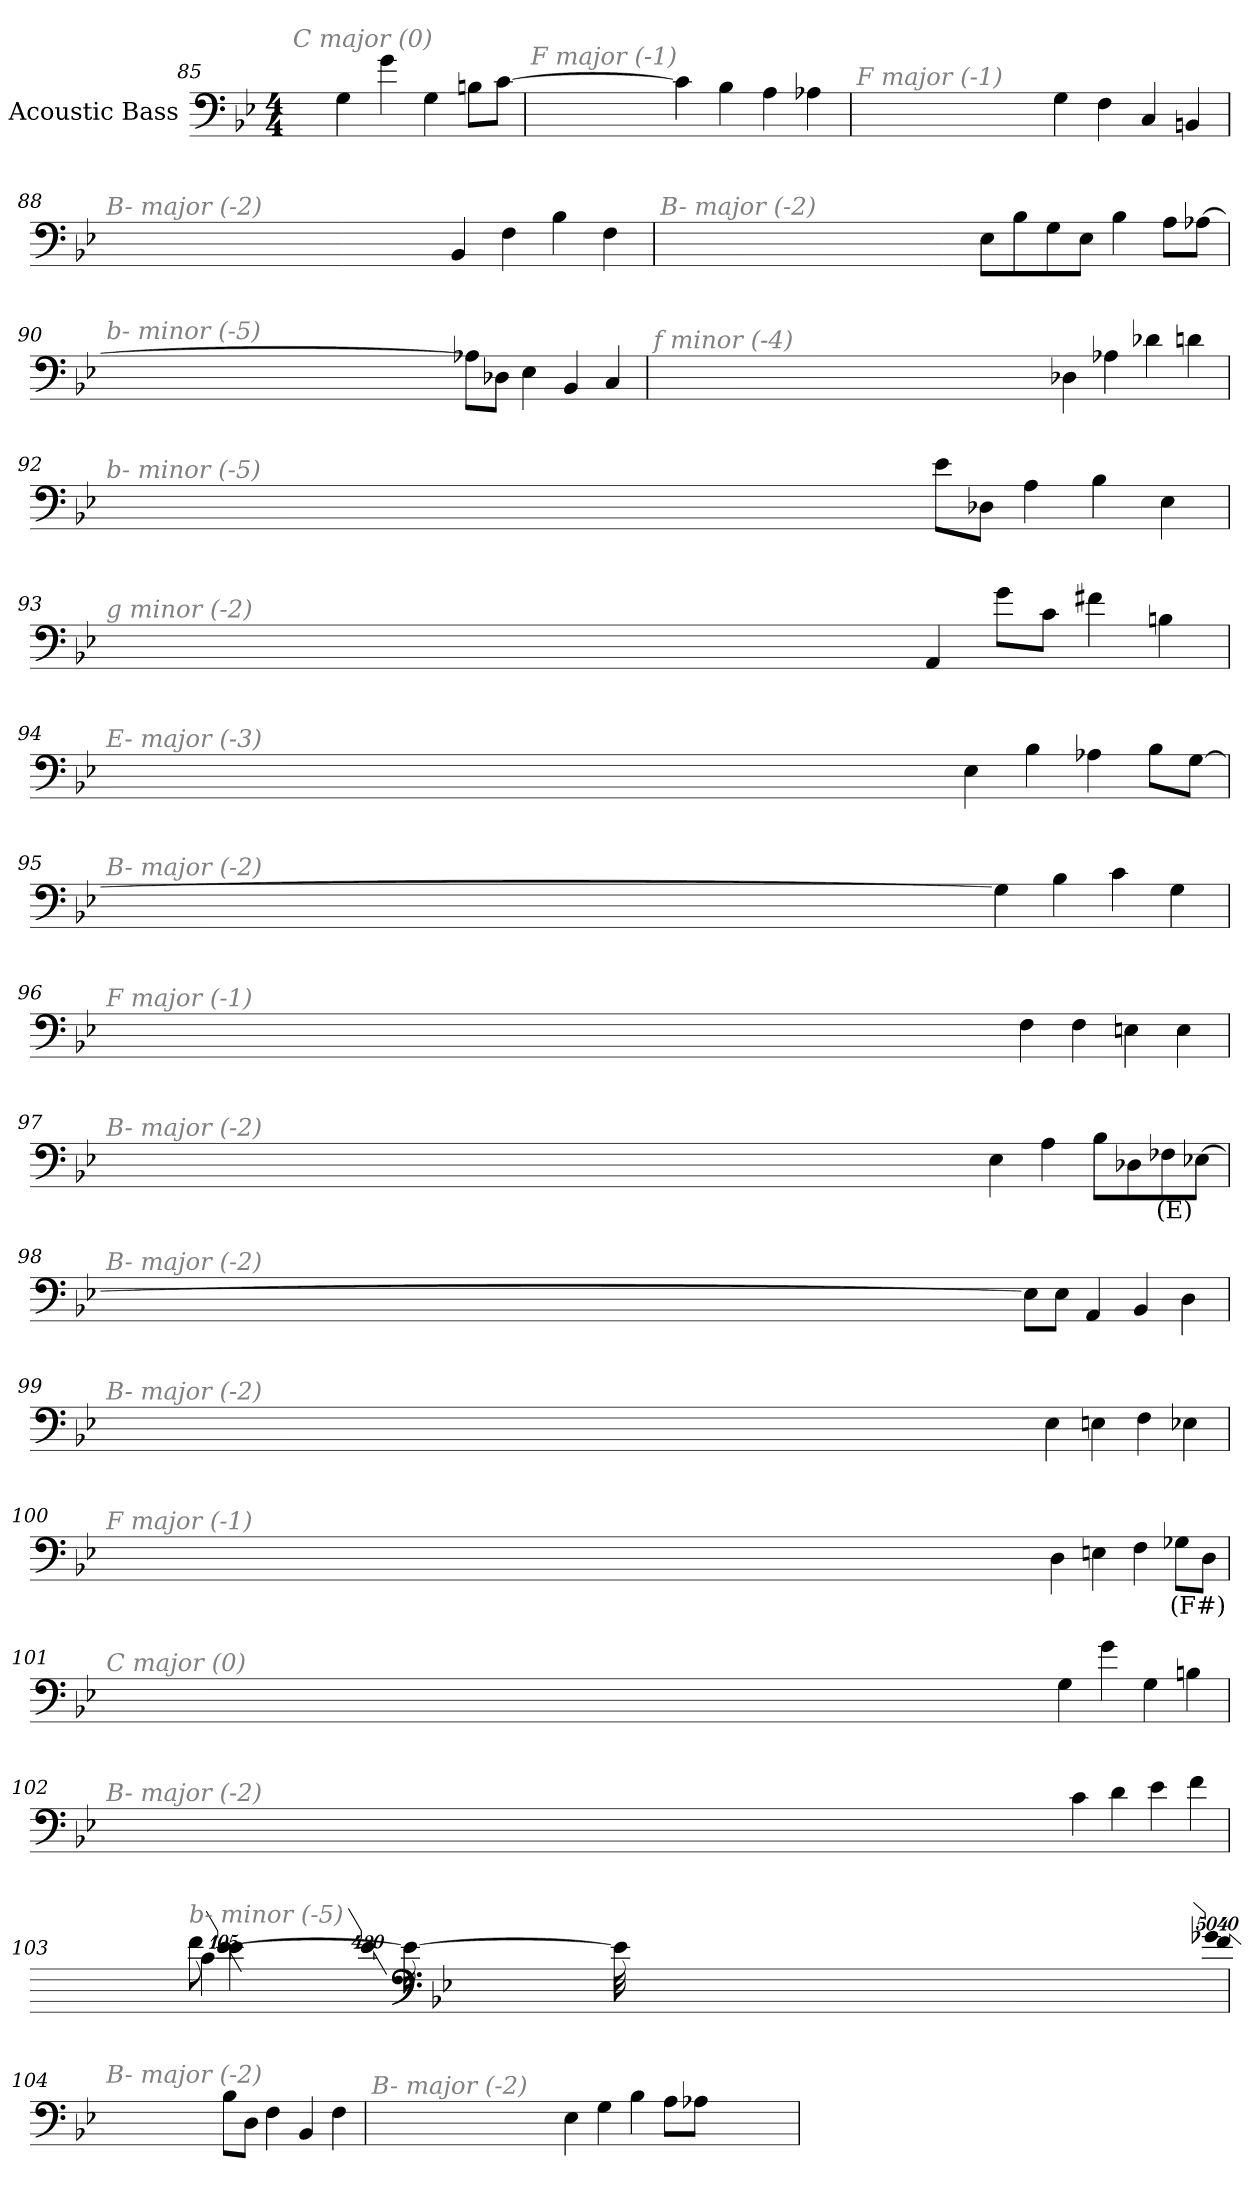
**kern	**text
*part1	*part1
*staff1	*staff1
*I"Acoustic Bass	*
*clefF4	*
*ITrd7c12	*
*k[b-e-]	*
*B-:	*
*M4/4	*
=85	=85
!LO:TX:i:color=#808080:t=C major (0)	!
4GG	.
4G	.
4GG	.
8BBnL	.
[8CJ	.
=86	=86
!LO:TX:i:color=#808080:t=F major (-1)	!
4C]	.
4BB-	.
4AA	.
4AA-X	.
=87	=87
!LO:TX:i:color=#808080:t=F major (-1)	!
4GG	.
4FF	.
4CC	.
4BBBn	.
=88	=88
!LO:TX:i:color=#808080:t=B- major (-2)	!
4BBB-	.
4FF	.
4BB-	.
4FF	.
=89	=89
!LO:TX:i:color=#808080:t=B- major (-2)	!
8EE-L	.
8BB-	.
8GG	.
8EE-J	.
4BB-	.
8AAL	.
[8AA-XJ	.
=90	=90
!LO:TX:i:color=#808080:t=b- minor (-5)	!
8AA-XL]	.
8DD-XJ	.
4EE-	.
4BBB-	.
4CC	.
=91	=91
!LO:TX:i:color=#808080:t=f minor (-4)	!
4DD-X	.
4AA-X	.
4D-X	.
4Dn	.
=92	=92
!LO:TX:i:color=#808080:t=b- minor (-5)	!
8E-L	.
8DD-XJ	.
4AA	.
4BB-	.
4EE-	.
=93	=93
!LO:TX:i:color=#808080:t=g minor (-2)	!
4AAA	.
8GL	.
8CJ	.
4F#X	.
4BBn	.
=94	=94
!LO:TX:i:color=#808080:t=E- major (-3)	!
4EE-	.
4BB-	.
4AA-X	.
8BB-L	.
[8GGJ	.
=95	=95
!LO:TX:i:color=#808080:t=B- major (-2)	!
4GG]	.
4BB-	.
4C	.
4GG	.
=96	=96
!LO:TX:i:color=#808080:t=F major (-1)	!
4FF	.
4FF	.
4EEn	.
4EE	.
=97	=97
!LO:TX:i:color=#808080:t=B- major (-2)	!
4EE-	.
4AA	.
8BB-L	.
8DD-X	.
8FF-Xi	(E)
[8EE-XJ	.
=98	=98
!LO:TX:i:color=#808080:t=B- major (-2)	!
8EE-L]	.
8EE-J	.
4AAA	.
4BBB-	.
4DD	.
=99	=99
!LO:TX:i:color=#808080:t=B- major (-2)	!
4EE-	.
4EEn	.
4FF	.
4EE-X	.
=100	=100
!LO:TX:i:color=#808080:t=F major (-1)	!
4DD	.
4EEn	.
4FF	.
8GG-XiL	(F#)
8DDJ	.
=101	=101
!LO:TX:i:color=#808080:t=C major (0)	!
4GG	.
4G	.
4GG	.
4BBn	.
=102	=102
!LO:TX:i:color=#808080:t=B- major (-2)	!
4C	.
4D	.
4E-	.
4F	.
=103	=103
!LO:TX:i:color=#808080:t=b- minor (-5)	!
!LO:N:vis=8	!
40320%3347G-X	.
!LO:N:vis=4	!
20160%3347F	.
!LO:N:vis=1024	!
[13440%13E-L	.
16E-L_	.
32E-L_	.
!LO:N:vis=1024%31	!
13440%407E-L]	.
8FJ	.
4E-	.
4C	.
=104	=104
!LO:TX:i:color=#808080:t=B- major (-2)	!
8BB-L	.
8DDJ	.
4FF	.
4BBB-	.
4FF	.
=105	=105
!LO:TX:i:color=#808080:t=B- major (-2)	!
4EE-	.
4GG	.
4BB-	.
8AAL	.
[8AA-XJ	.
=	=
*-	*-
